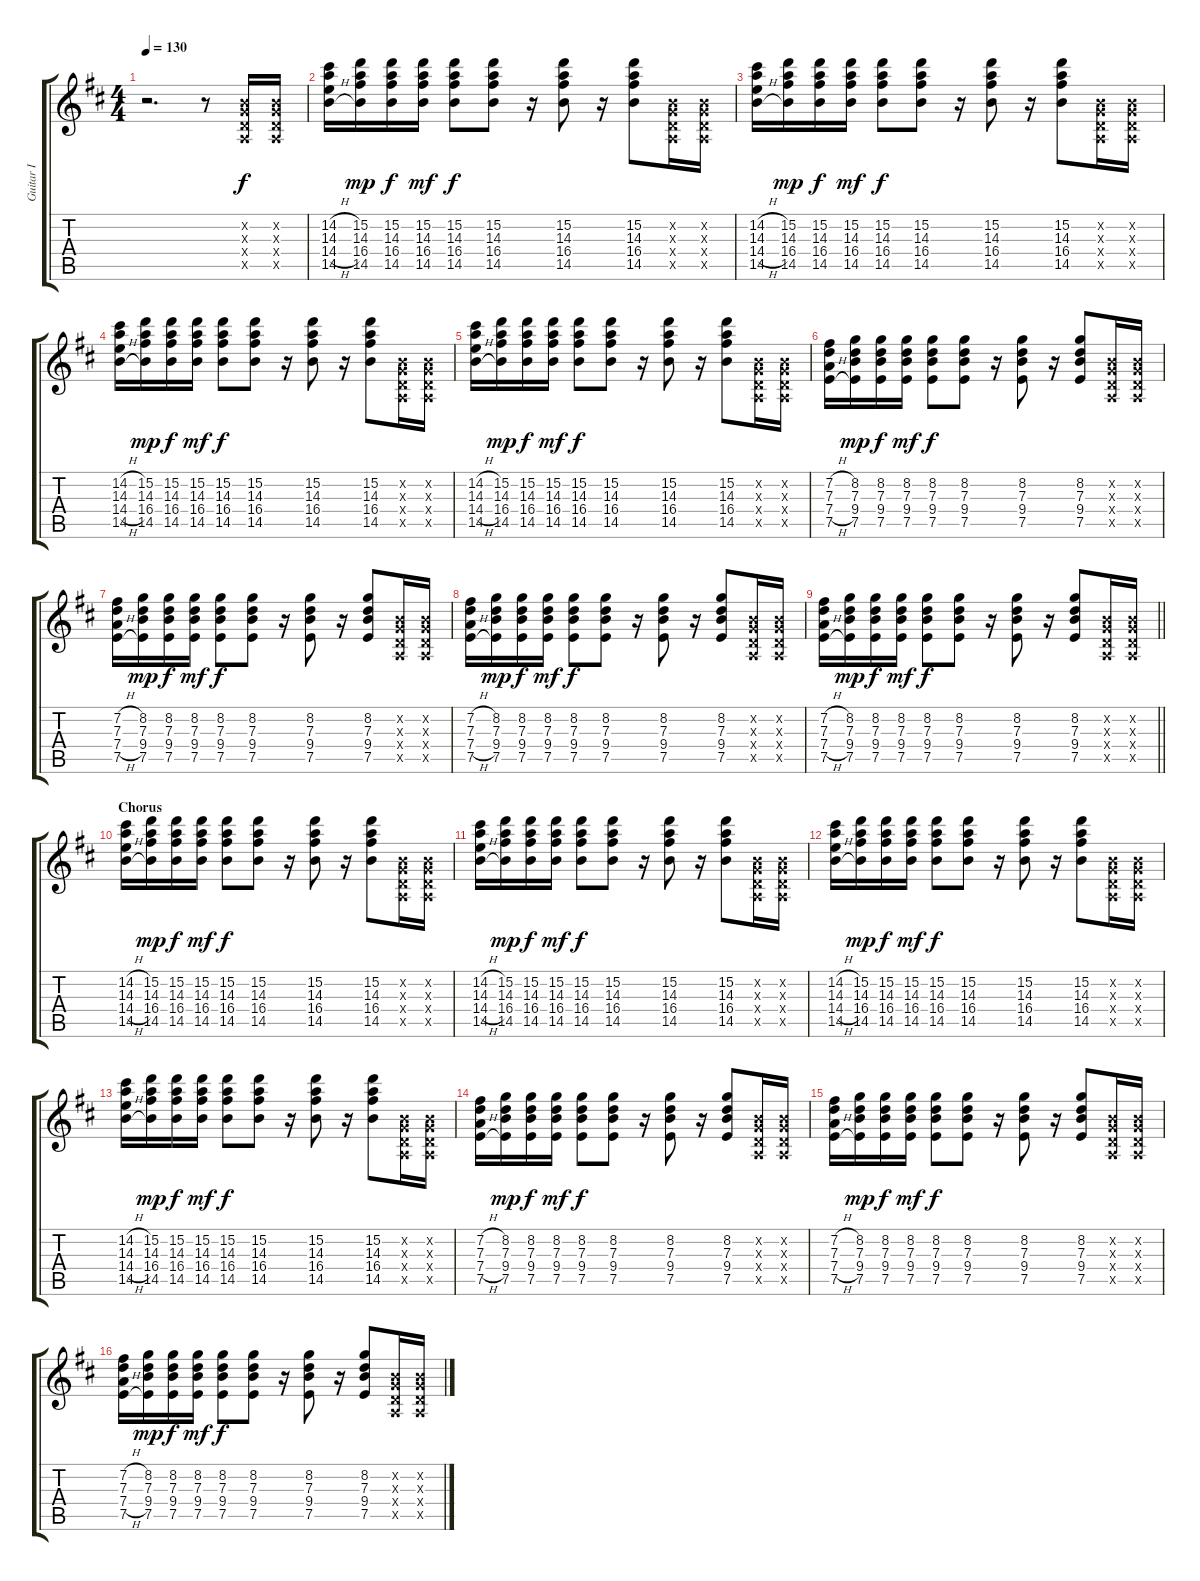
\track ("Guitar I" "Guitar I") {instrument electricguitarjazz}
\staff {score tabs}
\tuning (E4 B3 G3 D3 A2 E2) {hide}
\ts (4 4)
\tempo 130
\clef g2
\ks d
r.2{d dy f} r.8 (0.2{x} 0.3{x} 0.4{x} 0.5{x}).16 (0.2{x} 0.3{x} 0.4{x} 0.5{x}).16 |
(14.2{h} 14.3{h} 14.4{h} 14.5{h}).16 (15.2 14.3 16.4 14.5).16{dy mp} (15.2 14.3 16.4 14.5).16{dy f} (15.2 14.3 16.4 14.5).16{dy mf} (15.2 14.3 16.4 14.5).8{dy f} (15.2 14.3 16.4 14.5).8 r.16 (15.2 14.3 16.4 14.5).8 r.16 (15.2 14.3 16.4 14.5).8 (0.2{x} 0.3{x} 0.4{x} 0.5{x}).16 (0.2{x} 0.3{x} 0.4{x} 0.5{x}).16 |
(14.2{h} 14.3{h} 14.4{h} 14.5{h}).16 (15.2 14.3 16.4 14.5).16{dy mp} (15.2 14.3 16.4 14.5).16{dy f} (15.2 14.3 16.4 14.5).16{dy mf} (15.2 14.3 16.4 14.5).8{dy f} (15.2 14.3 16.4 14.5).8 r.16 (15.2 14.3 16.4 14.5).8 r.16 (15.2 14.3 16.4 14.5).8 (0.2{x} 0.3{x} 0.4{x} 0.5{x}).16 (0.2{x} 0.3{x} 0.4{x} 0.5{x}).16 |
(14.2{h} 14.3{h} 14.4{h} 14.5{h}).16 (15.2 14.3 16.4 14.5).16{dy mp} (15.2 14.3 16.4 14.5).16{dy f} (15.2 14.3 16.4 14.5).16{dy mf} (15.2 14.3 16.4 14.5).8{dy f} (15.2 14.3 16.4 14.5).8 r.16 (15.2 14.3 16.4 14.5).8 r.16 (15.2 14.3 16.4 14.5).8 (0.2{x} 0.3{x} 0.4{x} 0.5{x}).16 (0.2{x} 0.3{x} 0.4{x} 0.5{x}).16 |
(14.2{h} 14.3{h} 14.4{h} 14.5{h}).16 (15.2 14.3 16.4 14.5).16{dy mp} (15.2 14.3 16.4 14.5).16{dy f} (15.2 14.3 16.4 14.5).16{dy mf} (15.2 14.3 16.4 14.5).8{dy f} (15.2 14.3 16.4 14.5).8 r.16 (15.2 14.3 16.4 14.5).8 r.16 (15.2 14.3 16.4 14.5).8 (0.2{x} 0.3{x} 0.4{x} 0.5{x}).16 (0.2{x} 0.3{x} 0.4{x} 0.5{x}).16 |
(7.2{h} 7.3{h} 7.4{h} 7.5{h}).16 (8.2 7.3 9.4 7.5).16{dy mp} (8.2 7.3 9.4 7.5).16{dy f} (8.2 7.3 9.4 7.5).16{dy mf} (8.2 7.3 9.4 7.5).8{dy f} (8.2 7.3 9.4 7.5).8 r.16 (8.2 7.3 9.4 7.5).8 r.16 (8.2 7.3 9.4 7.5).8 (0.2{x} 0.3{x} 0.4{x} 0.5{x}).16 (0.2{x} 0.3{x} 0.4{x} 0.5{x}).16 |
(7.2{h} 7.3{h} 7.4{h} 7.5{h}).16 (8.2 7.3 9.4 7.5).16{dy mp} (8.2 7.3 9.4 7.5).16{dy f} (8.2 7.3 9.4 7.5).16{dy mf} (8.2 7.3 9.4 7.5).8{dy f} (8.2 7.3 9.4 7.5).8 r.16 (8.2 7.3 9.4 7.5).8 r.16 (8.2 7.3 9.4 7.5).8 (0.2{x} 0.3{x} 0.4{x} 0.5{x}).16 (0.2{x} 0.3{x} 0.4{x} 0.5{x}).16 |
(7.2{h} 7.3{h} 7.4{h} 7.5{h}).16 (8.2 7.3 9.4 7.5).16{dy mp} (8.2 7.3 9.4 7.5).16{dy f} (8.2 7.3 9.4 7.5).16{dy mf} (8.2 7.3 9.4 7.5).8{dy f} (8.2 7.3 9.4 7.5).8 r.16 (8.2 7.3 9.4 7.5).8 r.16 (8.2 7.3 9.4 7.5).8 (0.2{x} 0.3{x} 0.4{x} 0.5{x}).16 (0.2{x} 0.3{x} 0.4{x} 0.5{x}).16 |
\barLineRight lightlight
(7.2{h} 7.3{h} 7.4{h} 7.5{h}).16 (8.2 7.3 9.4 7.5).16{dy mp} (8.2 7.3 9.4 7.5).16{dy f} (8.2 7.3 9.4 7.5).16{dy mf} (8.2 7.3 9.4 7.5).8{dy f} (8.2 7.3 9.4 7.5).8 r.16 (8.2 7.3 9.4 7.5).8 r.16 (8.2 7.3 9.4 7.5).8 (0.2{x} 0.3{x} 0.4{x} 0.5{x}).16 (0.2{x} 0.3{x} 0.4{x} 0.5{x}).16 |
\section ("" "Chorus")
(14.2{h} 14.3{h} 14.4{h} 14.5{h}).16 (15.2 14.3 16.4 14.5).16{dy mp} (15.2 14.3 16.4 14.5).16{dy f} (15.2 14.3 16.4 14.5).16{dy mf} (15.2 14.3 16.4 14.5).8{dy f} (15.2 14.3 16.4 14.5).8 r.16 (15.2 14.3 16.4 14.5).8 r.16 (15.2 14.3 16.4 14.5).8 (0.2{x} 0.3{x} 0.4{x} 0.5{x}).16 (0.2{x} 0.3{x} 0.4{x} 0.5{x}).16 |
(14.2{h} 14.3{h} 14.4{h} 14.5{h}).16 (15.2 14.3 16.4 14.5).16{dy mp} (15.2 14.3 16.4 14.5).16{dy f} (15.2 14.3 16.4 14.5).16{dy mf} (15.2 14.3 16.4 14.5).8{dy f} (15.2 14.3 16.4 14.5).8 r.16 (15.2 14.3 16.4 14.5).8 r.16 (15.2 14.3 16.4 14.5).8 (0.2{x} 0.3{x} 0.4{x} 0.5{x}).16 (0.2{x} 0.3{x} 0.4{x} 0.5{x}).16 |
(14.2{h} 14.3{h} 14.4{h} 14.5{h}).16 (15.2 14.3 16.4 14.5).16{dy mp} (15.2 14.3 16.4 14.5).16{dy f} (15.2 14.3 16.4 14.5).16{dy mf} (15.2 14.3 16.4 14.5).8{dy f} (15.2 14.3 16.4 14.5).8 r.16 (15.2 14.3 16.4 14.5).8 r.16 (15.2 14.3 16.4 14.5).8 (0.2{x} 0.3{x} 0.4{x} 0.5{x}).16 (0.2{x} 0.3{x} 0.4{x} 0.5{x}).16 |
(14.2{h} 14.3{h} 14.4{h} 14.5{h}).16 (15.2 14.3 16.4 14.5).16{dy mp} (15.2 14.3 16.4 14.5).16{dy f} (15.2 14.3 16.4 14.5).16{dy mf} (15.2 14.3 16.4 14.5).8{dy f} (15.2 14.3 16.4 14.5).8 r.16 (15.2 14.3 16.4 14.5).8 r.16 (15.2 14.3 16.4 14.5).8 (0.2{x} 0.3{x} 0.4{x} 0.5{x}).16 (0.2{x} 0.3{x} 0.4{x} 0.5{x}).16 |
(7.2{h} 7.3{h} 7.4{h} 7.5{h}).16 (8.2 7.3 9.4 7.5).16{dy mp} (8.2 7.3 9.4 7.5).16{dy f} (8.2 7.3 9.4 7.5).16{dy mf} (8.2 7.3 9.4 7.5).8{dy f} (8.2 7.3 9.4 7.5).8 r.16 (8.2 7.3 9.4 7.5).8 r.16 (8.2 7.3 9.4 7.5).8 (0.2{x} 0.3{x} 0.4{x} 0.5{x}).16 (0.2{x} 0.3{x} 0.4{x} 0.5{x}).16 |
(7.2{h} 7.3{h} 7.4{h} 7.5{h}).16 (8.2 7.3 9.4 7.5).16{dy mp} (8.2 7.3 9.4 7.5).16{dy f} (8.2 7.3 9.4 7.5).16{dy mf} (8.2 7.3 9.4 7.5).8{dy f} (8.2 7.3 9.4 7.5).8 r.16 (8.2 7.3 9.4 7.5).8 r.16 (8.2 7.3 9.4 7.5).8 (0.2{x} 0.3{x} 0.4{x} 0.5{x}).16 (0.2{x} 0.3{x} 0.4{x} 0.5{x}).16 |
(7.2{h} 7.3{h} 7.4{h} 7.5{h}).16 (8.2 7.3 9.4 7.5).16{dy mp} (8.2 7.3 9.4 7.5).16{dy f} (8.2 7.3 9.4 7.5).16{dy mf} (8.2 7.3 9.4 7.5).8{dy f} (8.2 7.3 9.4 7.5).8 r.16 (8.2 7.3 9.4 7.5).8 r.16 (8.2 7.3 9.4 7.5).8 (0.2{x} 0.3{x} 0.4{x} 0.5{x}).16 (0.2{x} 0.3{x} 0.4{x} 0.5{x}).16
